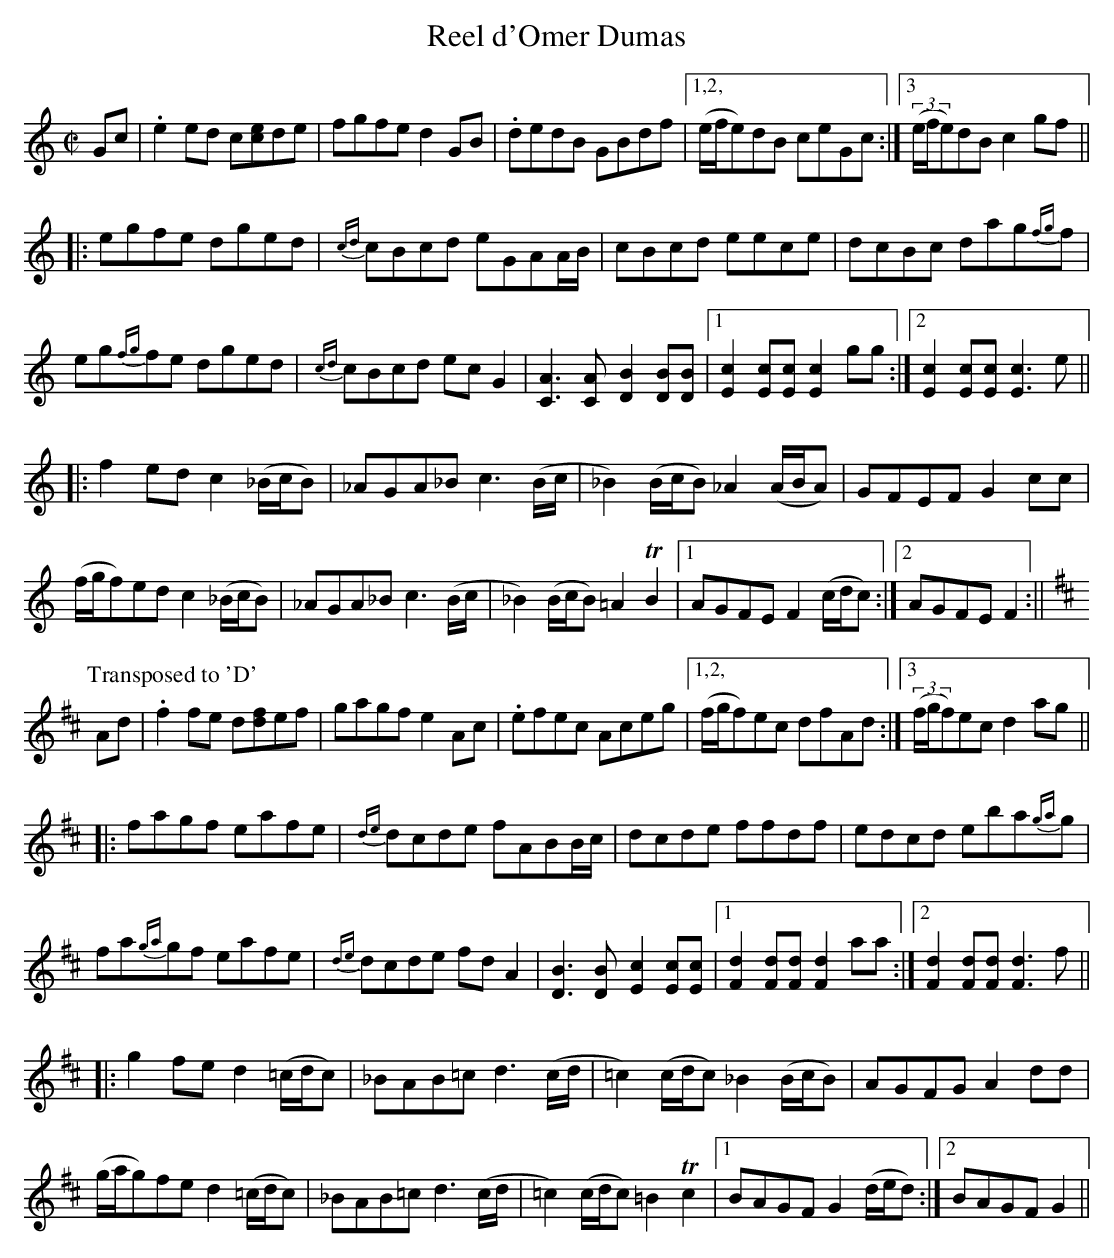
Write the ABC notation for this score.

X:1
T:Reel d'Omer Dumas
M:C|
L:1/8
K:C
Gc|.e2 ed c[ce]de|fgfe d2GB|.dedB GBdf|1,2,(e/f/e)dB ceGc:|3 ((3e/f/e)dB c2gf||
|:egfe dged|{cd}cBcd eGAA/B/|cBcd eece|dcBc dag{fg}f|
eg{fg}fe dged|{cd}cBcd ecG2|[C3A3][CA]- [D2B2][DB][DB]|1[E2c2][Ec][Ec][E2c2]gg:|2[E2c2][Ec][Ec][E3c3]e||
|:f2ed c2 (_B/c/B)|_AGA_B c3 (B/c/|_B2) (B/c/B) _A2 (A/B/A)|GFEF G2cc|
(f/g/f)ed c2 (_B/c/B)|_AGA_B c3 (B/c/|_B2) (B/c/B) =A2 TB2  |1 AGFE F2 (c/d/c):|2AGFE F2:||
P:Transposed to 'D'
K:D
Ad|.f2 fe d[df]ef|gagf e2Ac|.efec Aceg|1,2,(f/g/f)ec dfAd:|3 ((3f/g/f)ec d2ag||
|:fagf eafe|{de}dcde fABB/c/|dcde ffdf|edcd eba{ga}g|
fa{ga}gf eafe|{de}dcde fdA2|[D3B3][DB]- [E2c2][Ec][Ec]|1[F2d2][Fd][Fd][F2d2]aa:|2[F2d2][Fd][Fd][F3d3]f||
|:g2fe d2 (=c/d/c)|_BAB=c d3 (c/d/|=c2) (c/d/c) _B2 (B/c/B)|AGFG A2dd|
(g/a/g)fe d2 (=c/d/c)|_BAB=c d3 (c/d/|=c2) (c/d/c) =B2 Tc2|1 BAGF G2 (d/e/d):|2BAGF G2||
